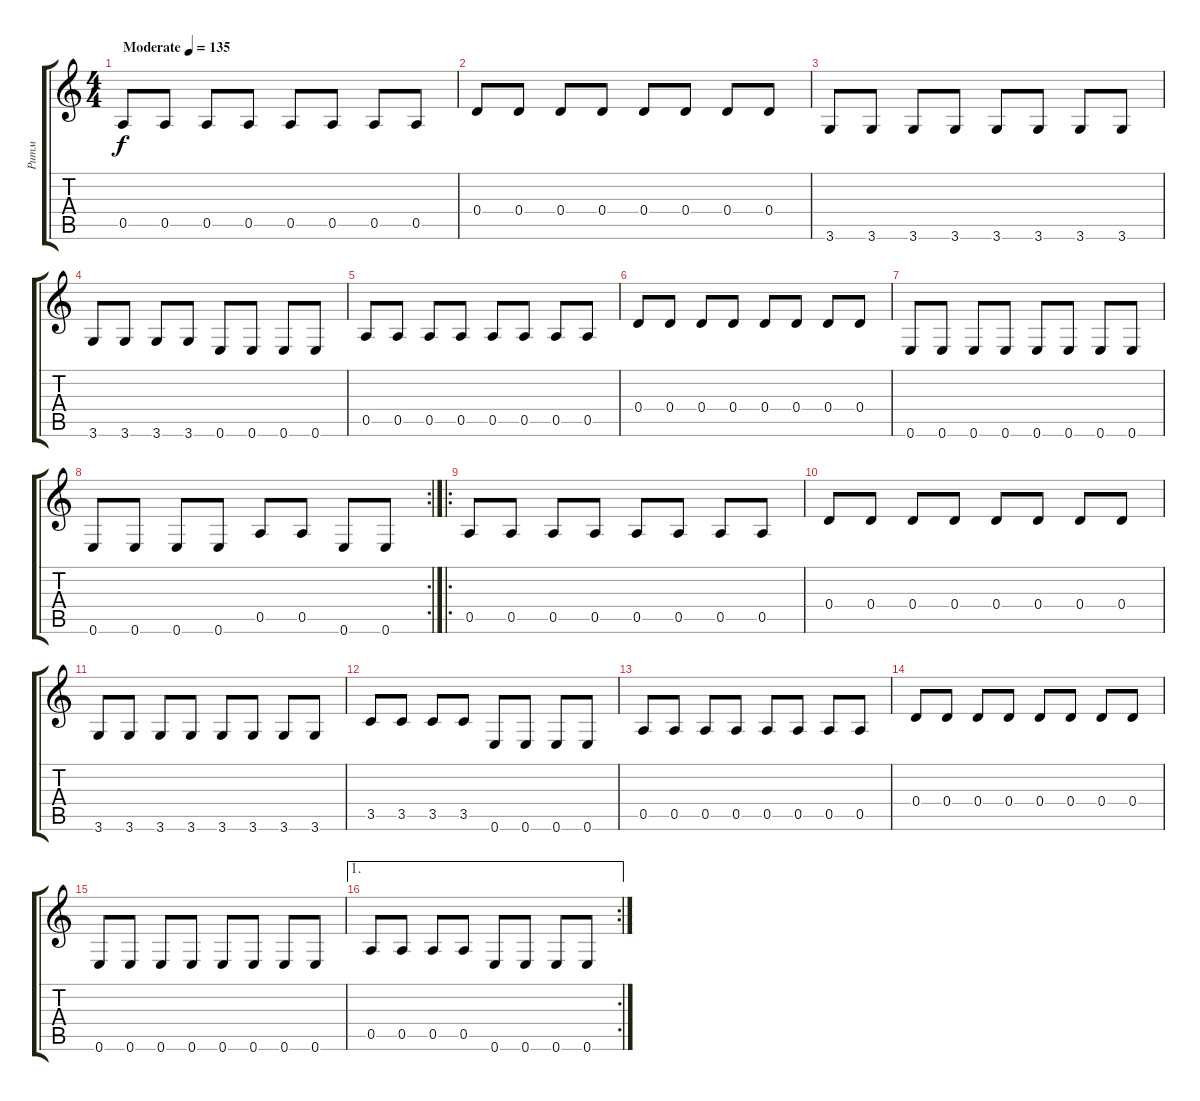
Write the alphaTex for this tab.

\track ("Ритм" "Ритм") {instrument distortionguitar}
\staff {score tabs}
\tuning (E4 B3 G3 D3 A2 E2) {hide}
\ts (4 4)
\tempo (135 "Moderate")
\clef g2
\ks c
0.5.8{dy f instrument distortionguitar} 0.5.8 0.5.8 0.5.8 0.5.8 0.5.8 0.5.8 0.5.8 |
0.4.8 0.4.8 0.4.8 0.4.8 0.4.8 0.4.8 0.4.8 0.4.8 |
3.6.8 3.6.8 3.6.8 3.6.8 3.6.8 3.6.8 3.6.8 3.6.8 |
3.6.8 3.6.8 3.6.8 3.6.8 0.6.8 0.6.8 0.6.8 0.6.8 |
0.5.8 0.5.8 0.5.8 0.5.8 0.5.8 0.5.8 0.5.8 0.5.8 |
0.4.8 0.4.8 0.4.8 0.4.8 0.4.8 0.4.8 0.4.8 0.4.8 |
0.6.8 0.6.8 0.6.8 0.6.8 0.6.8 0.6.8 0.6.8 0.6.8 |
\rc 2
0.6.8 0.6.8 0.6.8 0.6.8 0.5.8 0.5.8 0.6.8 0.6.8 |
\ro
0.5.8 0.5.8 0.5.8 0.5.8 0.5.8 0.5.8 0.5.8 0.5.8 |
0.4.8 0.4.8 0.4.8 0.4.8 0.4.8 0.4.8 0.4.8 0.4.8 |
3.6.8 3.6.8 3.6.8 3.6.8 3.6.8 3.6.8 3.6.8 3.6.8 |
3.5.8 3.5.8 3.5.8 3.5.8 0.6.8 0.6.8 0.6.8 0.6.8 |
0.5.8 0.5.8 0.5.8 0.5.8 0.5.8 0.5.8 0.5.8 0.5.8 |
0.4.8 0.4.8 0.4.8 0.4.8 0.4.8 0.4.8 0.4.8 0.4.8 |
0.6.8 0.6.8 0.6.8 0.6.8 0.6.8 0.6.8 0.6.8 0.6.8 |
\ae 1
\rc 2
0.5.8 0.5.8 0.5.8 0.5.8 0.6.8 0.6.8 0.6.8 0.6.8
